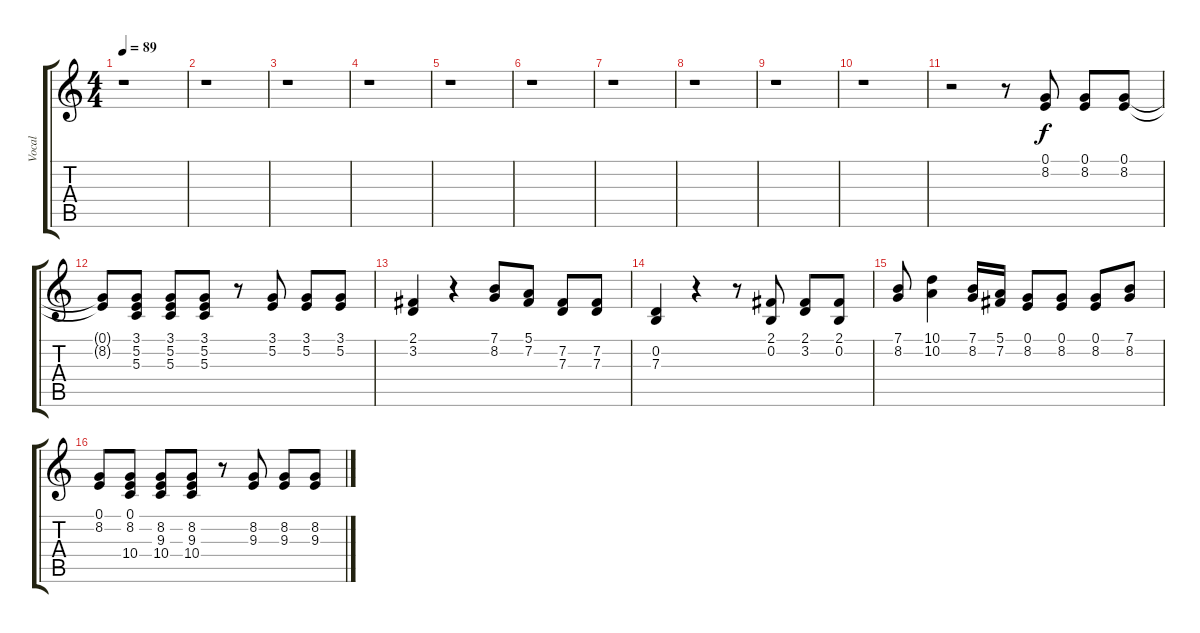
\track ("Vocal" "Vocal") {instrument tenorsax}
\staff {score tabs}
\tuning (E4 B3 G3 D3 A2 E2) {hide}
\ts (4 4)
\tempo 89
\clef g2
\ks c
r.1{dy f} |
r.1 |
r.1 |
r.1 |
r.1 |
r.1 |
r.1 |
r.1 |
r.1 |
r.1 |
r.2 r.8 (0.1 8.2).8 (0.1 8.2).8 (0.1 8.2).8 |
(0.1{t} 8.2{t}).8 (3.1 5.2 5.3).8 (3.1 5.2 5.3).8 (3.1 5.2 5.3).8 r.8 (3.1 5.2).8 (3.1 5.2).8 (3.1 5.2).8 |
(2.1 3.2).4 r.4 (7.1 8.2).8 (5.1 7.2).8 (7.2 7.3).8 (7.2 7.3).8 |
(0.2 7.3).4 r.4 r.8 (2.1 0.2).8 (2.1 3.2).8 (2.1 0.2).8 |
(7.1 8.2).8 (10.1 10.2).4 (7.1 8.2).16 (5.1 7.2).16 (0.1 8.2).8 (0.1 8.2).8 (0.1 8.2).8 (7.1 8.2).8 |
(0.1 8.2).8 (0.1 8.2 10.4).8 (8.2 9.3 10.4).8 (8.2 9.3 10.4).8 r.8 (8.2 9.3).8 (8.2 9.3).8 (8.2 9.3).8
